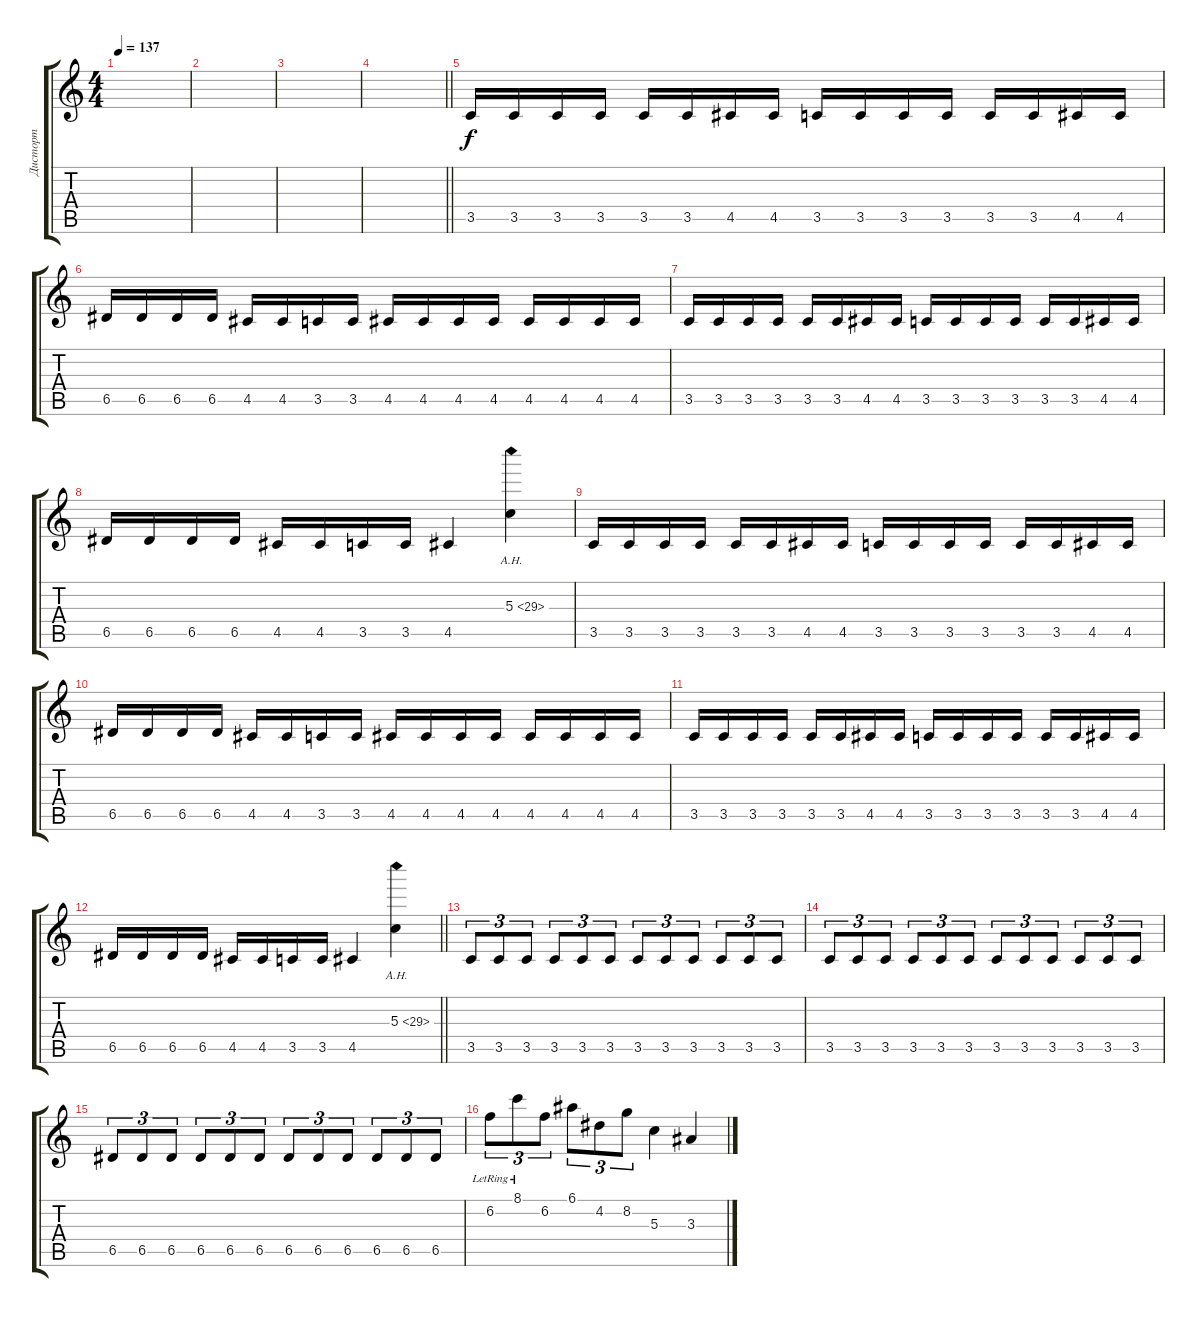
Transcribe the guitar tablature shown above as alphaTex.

\track ("Дисторт" "Дисторт") {instrument distortionguitar}
\staff {score tabs}
\tuning (E4 B3 G3 D3 A2 E2) {hide}
\ts (4 4)
\tempo 137
\clef g2
\ks c
|
|
|
\barLineRight lightlight
|
3.5.16 3.5.16 3.5.16 3.5.16 3.5.16 3.5.16 4.5.16 4.5.16 3.5.16 3.5.16 3.5.16 3.5.16 3.5.16 3.5.16 4.5.16 4.5.16 |
6.5.16 6.5.16 6.5.16 6.5.16 4.5.16 4.5.16 3.5.16 3.5.16 4.5.16 4.5.16 4.5.16 4.5.16 4.5.16 4.5.16 4.5.16 4.5.16 |
3.5.16 3.5.16 3.5.16 3.5.16 3.5.16 3.5.16 4.5.16 4.5.16 3.5.16 3.5.16 3.5.16 3.5.16 3.5.16 3.5.16 4.5.16 4.5.16 |
6.5.16 6.5.16 6.5.16 6.5.16 4.5.16 4.5.16 3.5.16 3.5.16 4.5.4 5.3{ah 24}.4 |
3.5.16 3.5.16 3.5.16 3.5.16 3.5.16 3.5.16 4.5.16 4.5.16 3.5.16 3.5.16 3.5.16 3.5.16 3.5.16 3.5.16 4.5.16 4.5.16 |
6.5.16 6.5.16 6.5.16 6.5.16 4.5.16 4.5.16 3.5.16 3.5.16 4.5.16 4.5.16 4.5.16 4.5.16 4.5.16 4.5.16 4.5.16 4.5.16 |
3.5.16 3.5.16 3.5.16 3.5.16 3.5.16 3.5.16 4.5.16 4.5.16 3.5.16 3.5.16 3.5.16 3.5.16 3.5.16 3.5.16 4.5.16 4.5.16 |
\barLineRight lightlight
6.5.16 6.5.16 6.5.16 6.5.16 4.5.16 4.5.16 3.5.16 3.5.16 4.5.4 5.3{ah 24}.4 |
3.5.8{tu (3 2)} 3.5.8{tu (3 2)} 3.5.8{tu (3 2)} 3.5.8{tu (3 2)} 3.5.8{tu (3 2)} 3.5.8{tu (3 2)} 3.5.8{tu (3 2)} 3.5.8{tu (3 2)} 3.5.8{tu (3 2)} 3.5.8{tu (3 2)} 3.5.8{tu (3 2)} 3.5.8{tu (3 2)} |
3.5.8{tu (3 2)} 3.5.8{tu (3 2)} 3.5.8{tu (3 2)} 3.5.8{tu (3 2)} 3.5.8{tu (3 2)} 3.5.8{tu (3 2)} 3.5.8{tu (3 2)} 3.5.8{tu (3 2)} 3.5.8{tu (3 2)} 3.5.8{tu (3 2)} 3.5.8{tu (3 2)} 3.5.8{tu (3 2)} |
6.5.8{tu (3 2)} 6.5.8{tu (3 2)} 6.5.8{tu (3 2)} 6.5.8{tu (3 2)} 6.5.8{tu (3 2)} 6.5.8{tu (3 2)} 6.5.8{tu (3 2)} 6.5.8{tu (3 2)} 6.5.8{tu (3 2)} 6.5.8{tu (3 2)} 6.5.8{tu (3 2)} 6.5.8{tu (3 2)} |
6.2{lr}.8{tu (3 2)} 8.1{lr}.8{tu (3 2)} 6.2.8{tu (3 2)} 6.1.8{tu (3 2)} 4.2.8{tu (3 2)} 8.2.8{tu (3 2)} 5.3.4 3.3.4
